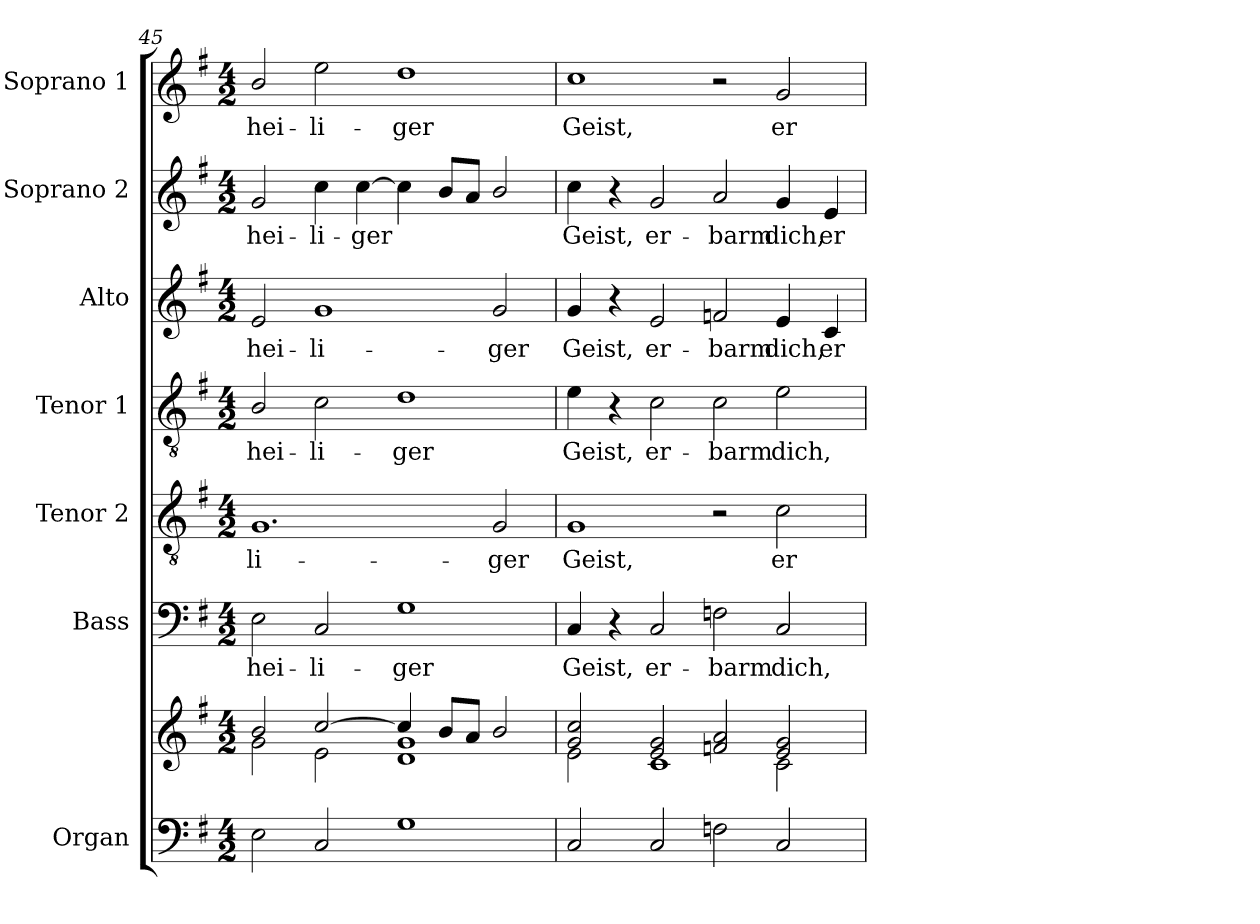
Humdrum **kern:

**kern	**kern	**kern	**text	**kern	**text	**kern	**text	**kern	**text	**kern	**text	**kern	**text
*part7	*part7	*part6	*part6	*part5	*part5	*part4	*part4	*part3	*part3	*part2	*part2	*part1	*part1
*staff8	*staff7	*staff6	*staff6	*staff5	*staff5	*staff4	*staff4	*staff3	*staff3	*staff2	*staff2	*staff1	*staff1
*I"Organ	*	*I"Bass	*	*I"Tenor 2	*	*I"Tenor 1	*	*I"Alto	*	*I"Soprano 2	*	*I"Soprano 1	*
*I'Org.	*	*I'B.	*	*I'T.2	*	*I'T.1	*	*I'A.	*	*I'S.2	*	*I'S.1	*
!!LO:PB:g=z
*clefF4	*clefG2	*clefF4	*	*clefGv2	*	*clefGv2	*	*clefG2	*	*clefG2	*	*clefG2	*
*	*	*	*	*ITrd7c12	*	*ITrd7c12	*	*	*	*	*	*	*
*k[f#]	*k[f#]	*k[f#]	*	*k[f#]	*	*k[f#]	*	*k[f#]	*	*k[f#]	*	*k[f#]	*
*G:	*G:	*G:	*	*G:	*	*G:	*	*G:	*	*G:	*	*G:	*
*M4/2	*M4/2	*M4/2	*	*M4/2	*	*M4/2	*	*M4/2	*	*M4/2	*	*M4/2	*
=45	=45	=45	=45	=45	=45	=45	=45	=45	=45	=45	=45	=45	=45
*	*^	*	*	*	*	*	*	*	*	*	*	*	*
!	!	!	!	!LO:LY:b:color=#000000	!	!	!	!	!	!	!	!	!	!
!	!	!	!	!	!	!LO:LY:b:color=#000000	!	!	!	!	!	!	!	!
!	!	!	!	!	!	!	!	!LO:LY:b:color=#000000	!	!	!	!	!	!
!	!	!	!	!	!	!	!	!	!	!LO:LY:b:color=#000000	!	!	!	!
!	!	!	!	!	!	!	!	!	!	!	!	!LO:LY:b:color=#000000	!	!
!	!	!	!	!	!	!	!	!	!	!	!	!	!	!LO:LY:b:color=#000000
2Ei\	2bi/	2gi\	2Ei\	hei-	1.GGi	-li-	2BBi/	hei-	2ei/	hei-	2gi/	hei-	2bi/	hei-
!	!	!	!	!LO:LY:b:color=#000000	!	!	!	!	!	!	!	!	!	!
!	!	!	!	!	!	!	!	!LO:LY:b:color=#000000	!	!	!	!	!	!
!	!	!	!	!	!	!	!	!	!	!LO:LY:b:color=#000000	!	!	!	!
!	!	!	!	!	!	!	!	!	!	!	!	!LO:LY:b:color=#000000	!	!
!	!	!	!	!	!	!	!	!	!	!	!	!	!	!LO:LY:b:color=#000000
2Ci/	[2cci/	2ei\	2Ci/	-li-	.	.	2Ci\	-li-	1gi	-li-	4cci\	-li-	2eei\	-li-
!	!	!	!	!	!	!	!	!	!	!	!	!LO:LY:b:color=#000000	!	!
.	.	.	.	.	.	.	.	.	.	.	[4cci\	-ger	.	.
!	!	!	!	!LO:LY:b:color=#000000	!	!	!	!	!	!	!	!	!	!
!	!	!	!	!	!	!	!	!LO:LY:b:color=#000000	!	!	!	!	!	!
!	!	!	!	!	!	!	!	!	!	!	!	!	!	!LO:LY:b:color=#000000
1Gi	4cci/]	1di 1gi	1Gi	-ger	.	.	1Di	-ger	.	.	4cci\]	.	1ddi	-ger
.	8bi/L	.	.	.	.	.	.	.	.	.	8bi/L	.	.	.
.	8ai/J	.	.	.	.	.	.	.	.	.	8ai/J	.	.	.
!	!	!	!	!	!	!LO:LY:b:color=#000000	!	!	!	!	!	!	!	!
!	!	!	!	!	!	!	!	!	!	!LO:LY:b:color=#000000	!	!	!	!
.	2bi/	.	.	.	2GGi/	-ger	.	.	2gi/	-ger	2bi/	.	.	.
=46	=46	=46	=46	=46	=46	=46	=46	=46	=46	=46	=46	=46	=46	=46
!	!	!	!	!LO:LY:b:color=#000000	!	!	!	!	!	!	!	!	!	!
!	!	!	!	!	!	!LO:LY:b:color=#000000	!	!	!	!	!	!	!	!
!	!	!	!	!	!	!	!	!LO:LY:b:color=#000000	!	!	!	!	!	!
!	!	!	!	!	!	!	!	!	!	!LO:LY:b:color=#000000	!	!	!	!
!	!	!	!	!	!	!	!	!	!	!	!	!LO:LY:b:color=#000000	!	!
!	!	!	!	!	!	!	!	!	!	!	!	!	!	!LO:LY:b:color=#000000
2Ci/	2gi/ 2cci	2ei\	4Ci/	Geist,	1GGi	Geist,	4Ei\	Geist,	4gi/	Geist,	4cci\	Geist,	1cci	Geist,
.	.	.	4r	.	.	.	4r	.	4r	.	4r	.	.	.
!	!	!	!	!LO:LY:b:color=#000000	!	!	!	!	!	!	!	!	!	!
!	!	!	!	!	!	!	!	!LO:LY:b:color=#000000	!	!	!	!	!	!
!	!	!	!	!	!	!	!	!	!	!LO:LY:b:color=#000000	!	!	!	!
!	!	!	!	!	!	!	!	!	!	!	!	!LO:LY:b:color=#000000	!	!
2Ci/	2ei/ 2gi	1ci	2Ci/	er-	.	.	2Ci\	er-	2ei/	er-	2gi/	er-	.	.
!	!	!	!	!LO:LY:b:color=#000000	!	!	!	!	!	!	!	!	!	!
!	!	!	!	!	!	!	!	!LO:LY:b:color=#000000	!	!	!	!	!	!
!	!	!	!	!	!	!	!	!	!	!LO:LY:b:color=#000000	!	!	!	!
!	!	!	!	!	!	!	!	!	!	!	!	!LO:LY:b:color=#000000	!	!
2Fni\	2fni/ 2ai	.	2Fni\	-barm	2r	.	2Ci\	-barm	2fni/	-barm	2ai/	-barm	2r	.
!	!	!	!	!LO:LY:b:color=#000000	!	!	!	!	!	!	!	!	!	!
!	!	!	!	!	!	!LO:LY:b:color=#000000	!	!	!	!	!	!	!	!
!	!	!	!	!	!	!	!	!LO:LY:b:color=#000000	!	!	!	!	!	!
!	!	!	!	!	!	!	!	!	!	!LO:LY:b:color=#000000	!	!	!	!
!	!	!	!	!	!	!	!	!	!	!	!	!LO:LY:b:color=#000000	!	!
!	!	!	!	!	!	!	!	!	!	!	!	!	!	!LO:LY:b:color=#000000
2Ci/	2ei/ 2gi	2ci\	2Ci/	dich,	2Ci\	er-	2Ei\	dich,	4ei/	dich,	4gi/	dich,	2gi/	er-
!	!	!	!	!	!	!	!	!	!	!LO:LY:b:color=#000000	!	!	!	!
!	!	!	!	!	!	!	!	!	!	!	!	!LO:LY:b:color=#000000	!	!
.	.	.	.	.	.	.	.	.	4ci/	er-	4ei/	er-	.	.
*	*v	*v	*	*	*	*	*	*	*	*	*	*	*	*
=	=	=	=	=	=	=	=	=	=	=	=	=	=
*-	*-	*-	*-	*-	*-	*-	*-	*-	*-	*-	*-	*-	*-
